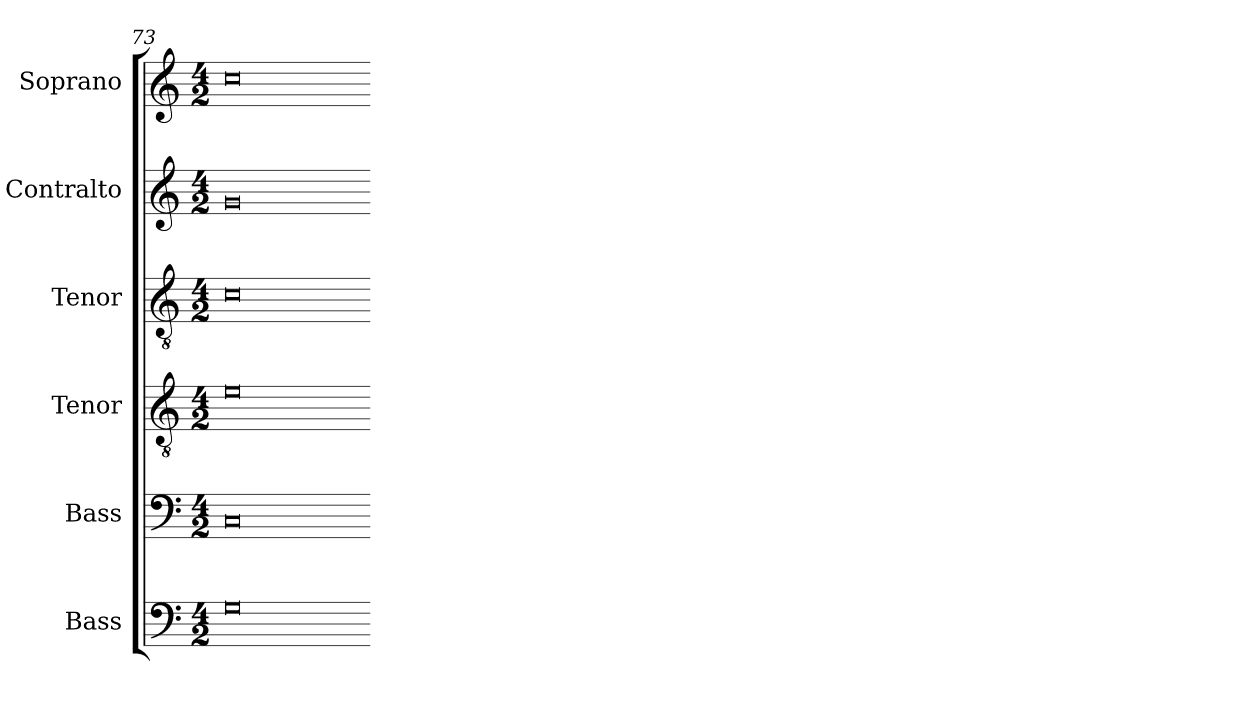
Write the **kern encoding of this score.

**kern	**kern	**kern	**kern	**kern	**kern
*part6	*part5	*part4	*part3	*part2	*part1
*staff6	*staff5	*staff4	*staff3	*staff2	*staff1
*I"Bass	*I"Bass	*I"Tenor	*I"Tenor	*I"Contralto	*I"Soprano
*I'B	*I'B	*I'T	*I'T	*I'A	*I'S
*clefF4	*clefF4	*clefGv2	*clefGv2	*clefG2	*clefG2
*k[]	*k[]	*k[]	*k[]	*k[]	*k[]
*C:ion	*C:ion	*C:ion	*C:ion	*C:ion	*C:ion
*M4/2	*M4/2	*M4/2	*M4/2	*M4/2	*M4/2
=73	=73	=73	=73	=73	=73
0G	0C	0e	0c	0g	0cc
=-	=-	=-	=-	=-	=-
*-	*-	*-	*-	*-	*-
